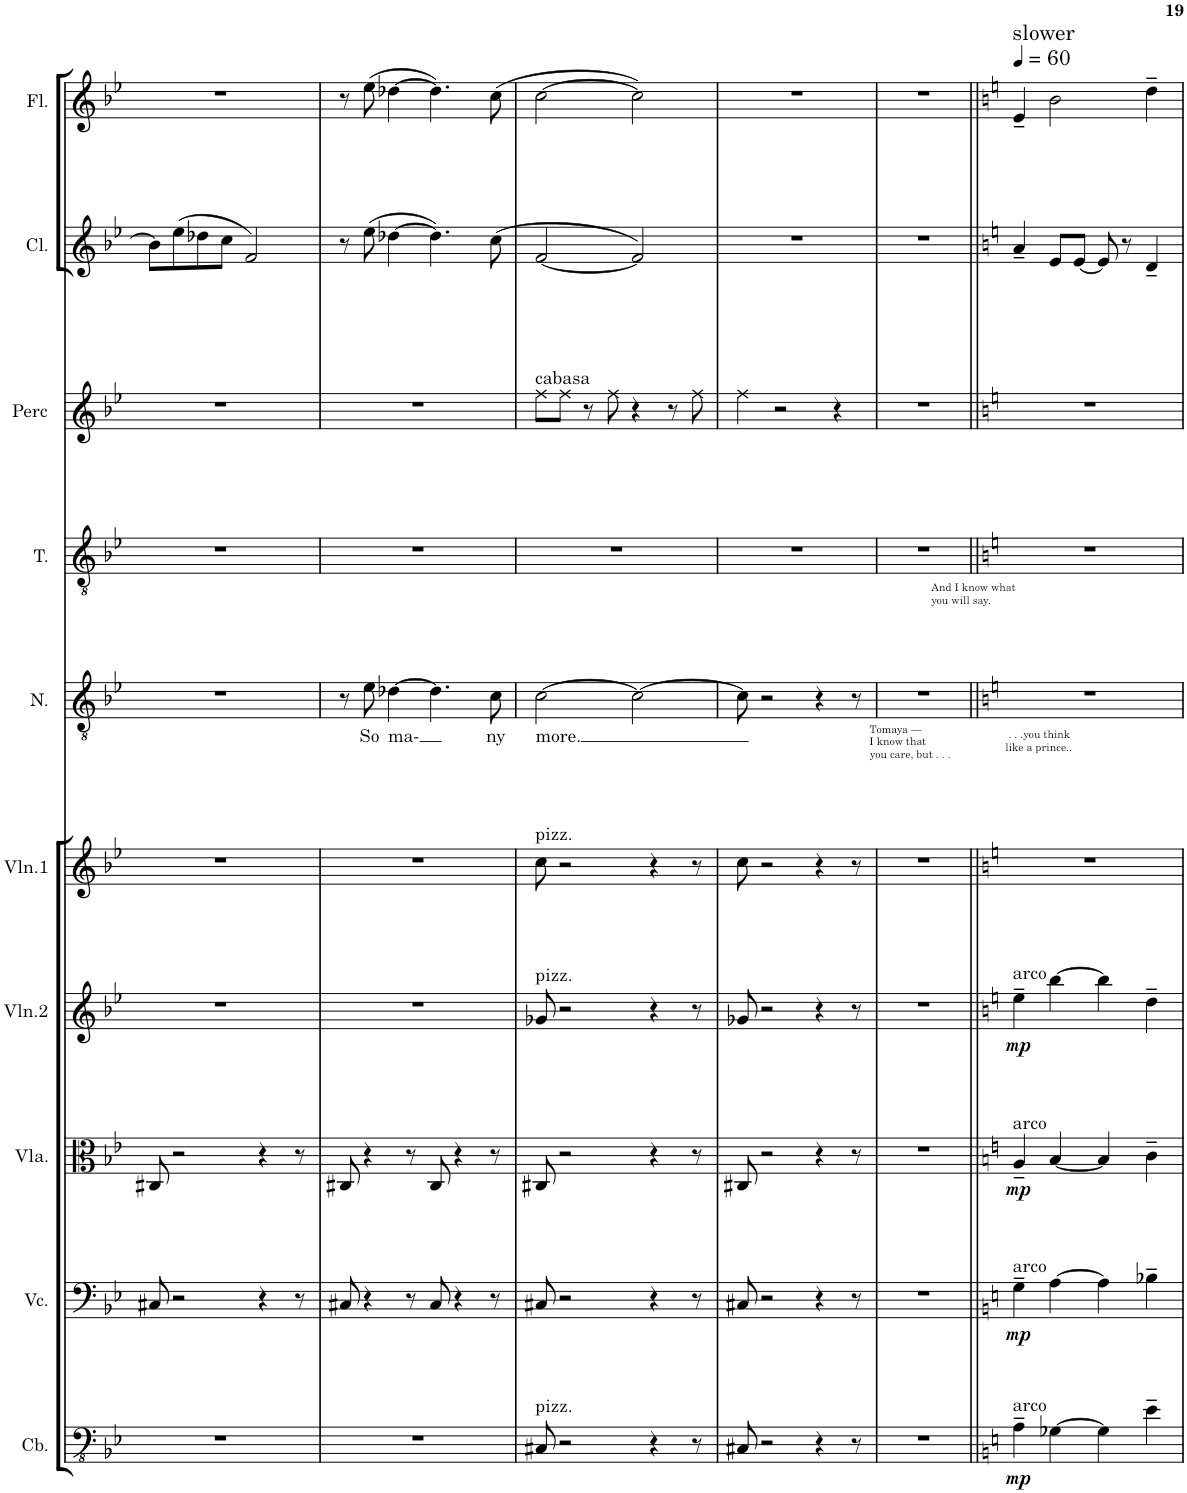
**kern	**dynam	**kern	**dynam	**kern	**dynam	**kern	**dynam	**kern	**kern	**text	**kern	**kern	**kern
*part9	*part9	*part8	*part8	*part7	*part7	*part6	*part6	*part5	*part4	*part4	*part3	*part2	*part1
*staff9	*staff9	*staff8	*staff8	*staff7	*staff7	*staff6	*staff6	*staff5	*staff4	*staff4	*staff3	*staff2	*staff1
*I"Contrabass	*	*I"Violoncello	*	*I"Viola	*	*I"Violin 2	*	*I"Violin 1	*I"Nelo	*	*I"Perc	*I"Bb Clarinet	*I"Flute
*I'Cb.	*	*I'Vc.	*	*I'Vla.	*	*I'Vln.2	*	*I'Vln.1	*I'N.	*	*I'Perc	*I'Cl.	*I'Fl.
!!LO:PB:g=z
*clefFv4	*	*clefF4	*	*clefC3	*	*clefG2	*	*clefG2	*clefGv2	*	*clefG2	*clefG2	*clefG2
*ITrd7c12	*	*	*	*	*	*	*	*	*	*	*	*ITrd1c2	*
*k[b-e-]	*	*k[b-e-]	*	*k[b-e-]	*	*k[b-e-]	*	*k[b-e-]	*k[b-e-]	*	*k[b-e-]	*k[b-e-]	*k[b-e-]
*M4/4	*	*M4/4	*	*M4/4	*	*M4/4	*	*M4/4	*M4/4	*	*M4/4	*M4/4	*M4/4
=83	=83	=83	=83	=83	=83	=83	=83	=83	=83	=83	=83	=83	=83
1r	.	8C#X/	.	8C#X/	.	1r	.	1r	1r	.	1r	8b-\L]	1r
.	.	2r	.	2r	.	.	.	.	.	.	.	(8ee-\	.
.	.	.	.	.	.	.	.	.	.	.	.	8dd-X\	.
.	.	.	.	.	.	.	.	.	.	.	.	8cc\J	.
.	.	.	.	.	.	.	.	.	.	.	.	2f/)	.
.	.	4r	.	4r	.	.	.	.	.	.	.	.	.
.	.	8r	.	8r	.	.	.	.	.	.	.	.	.
=84	=84	=84	=84	=84	=84	=84	=84	=84	=84	=84	=84	=84	=84
1r	.	8C#X/	.	8C#X/	.	1r	.	1r	8r	.	1r	8r	8r
!	!	!	!	!	!	!	!	!	!	!LO:LY:b	!	!	!
.	.	4r	.	4r	.	.	.	.	8e-\	So	.	(8ee-\	(8ee-\
!	!	!	!	!	!	!	!	!	!	!LO:LY:b	!	!	!
.	.	.	.	.	.	.	.	.	[4d-X\	ma-	.	[4dd-X\	[4dd-X\
.	.	8r	.	8r	.	.	.	.	.	.	.	.	.
.	.	8C#/	.	8C#/	.	.	.	.	4.d-\]	.	.	4.dd-\])	4.dd-\])
.	.	4r	.	4r	.	.	.	.	.	.	.	.	.
!	!	!	!	!	!	!	!	!	!	!LO:LY:b	!	!	!
.	.	8r	.	8r	.	.	.	.	8c\	ny	.	(8cc\	(8cc\
=85	=85	=85	=85	=85	=85	=85	=85	=85	=85	=85	=85	=85	=85
!	!	!	!	!	!	!	!	!	!	!	!LO:TX:a:t=cabasa	!	!
!	!	!	!	!	!	!	!	!LO:TX:a:t=pizz.	!	!	!	!	!
!	!	!	!	!	!	!LO:TX:a:t=pizz.	!	!	!	!	!	!	!
!LO:TX:a:t=pizz.	!	!	!	!	!	!	!	!	!	!	!	!	!
!	!	!	!	!	!	!	!	!	!	!LO:LY:b	!	!	!
8CC#X/	.	8C#X/	.	8C#X/	.	8g-X/	.	8cc\	[2c\	more.	8ff\L	[2f/	[2cc\
2r	.	2r	.	2r	.	2r	.	2r	.	.	8ff\J	.	.
.	.	.	.	.	.	.	.	.	.	.	8r	.	.
.	.	.	.	.	.	.	.	.	.	.	8ff\	.	.
.	.	.	.	.	.	.	.	.	2c\_	.	4r	2f/])	2cc\])
4r	.	4r	.	4r	.	4r	.	4r	.	.	.	.	.
.	.	.	.	.	.	.	.	.	.	.	8r	.	.
8r	.	8r	.	8r	.	8r	.	8r	.	.	8ff\	.	.
=86	=86	=86	=86	=86	=86	=86	=86	=86	=86	=86	=86	=86	=86
8CC#X/	.	8C#X/	.	8C#X/	.	8g-X/	.	8cc\	8c\]	.	4ff\	1r	1r
2r	.	2r	.	2r	.	2r	.	2r	2r	.	.	.	.
.	.	.	.	.	.	.	.	.	.	.	2r	.	.
4r	.	4r	.	4r	.	4r	.	4r	4r	.	.	.	.
.	.	.	.	.	.	.	.	.	.	.	4r	.	.
8r	.	8r	.	8r	.	8r	.	8r	8r	.	.	.	.
=87	=87	=87	=87	=87	=87	=87	=87	=87	=87	=87	=87	=87	=87
!	!	!	!	!	!	!	!	!	!LO:TX:b:t=Tomaya —	!	!	!	!
!	!	!	!	!	!	!	!	!	!LO:TX:b:t=I know that	!	!	!	!
!	!	!	!	!	!	!	!	!	!LO:TX:b:t=you care, but . . .	!	!	!	!
1r	.	1r	.	1r	.	1r	.	1r	1r	.	1r	1r	1r
=88||	=88||	=88||	=88||	=88||	=88||	=88||	=88||	=88||	=88||	=88||	=88||	=88||	=88||
*k[]	*	*k[]	*	*k[]	*	*k[]	*	*k[]	*k[]	*	*k[]	*k[]	*k[]
*	*	*	*	*	*	*	*	*	*	*	*	*	*MM60
!	!	!	!	!	!	!	!	!	!	!	!	!	!LO:TX:a:t=slower
!	!	!	!	!	!	!	!	!	!LO:TX:b:t=. . .you think	!	!	!	!
!	!	!	!	!	!	!	!	!	!LO:TX:b:t=like a prince..	!	!	!	!
!	!	!	!	!	!	!LO:TX:a:t=arco	!	!	!	!	!	!	!
!	!	!	!	!LO:TX:a:t=arco	!	!	!	!	!	!	!	!	!
!	!	!LO:TX:a:t=arco	!	!	!	!	!	!	!	!	!	!	!
!LO:TX:a:t=arco	!	!	!	!	!	!	!	!	!	!	!	!	!
!	!LO:DY:b	!	!LO:DY:b	!	!LO:DY:b	!	!LO:DY:b	!	!	!	!	!	!
4AA~\	mp	4G~\	mp	4A~/	mp	4ee~\	mp	1r	1r	.	1r	4a~/	4e~/
[4GG-X\	.	[4A\	.	[4B/	.	[4bb\	.	.	.	.	.	8e/L	2b\
.	.	.	.	.	.	.	.	.	.	.	.	[8e/J	.
4GG-\]	.	4A\]	.	4B/]	.	4bb\]	.	.	.	.	.	8e/]	.
.	.	.	.	.	.	.	.	.	.	.	.	8r	.
4E~\	.	4B-X~\	.	4c~\	.	4dd~\	.	.	.	.	.	4d~/	4dd~\
=	=	=	=	=	=	=	=	=	=	=	=	=	=
*-	*-	*-	*-	*-	*-	*-	*-	*-	*-	*-	*-	*-	*-
